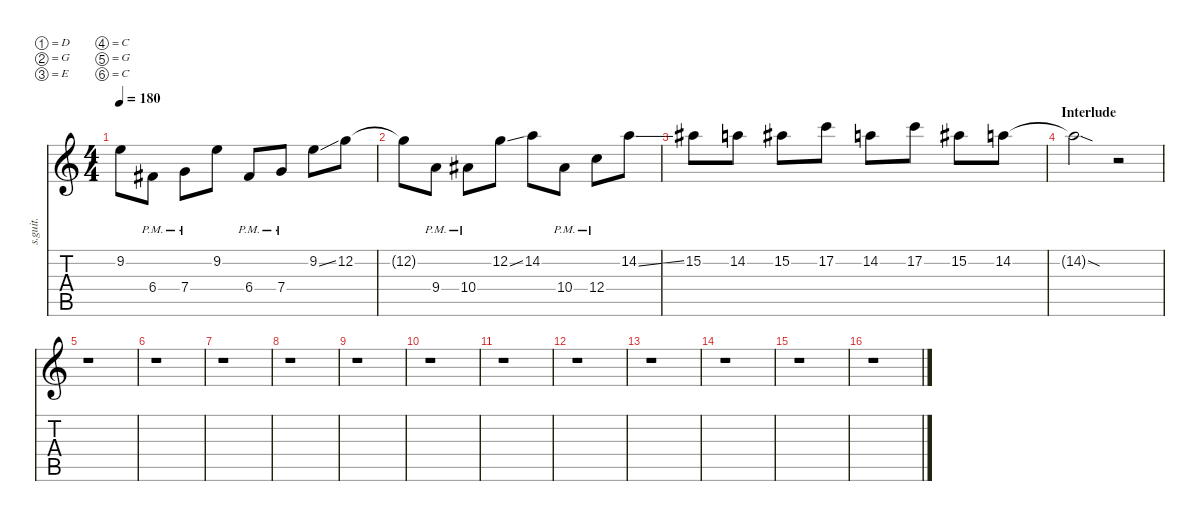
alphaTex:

\defaultSystemsLayout 4
\hideDynamics
\bracketExtendMode nobrackets
\track ("Lead Guitar 3" "s.guit.") {instrument distortionguitar}
\staff {score tabs}
\tuning (D4 G3 E3 C3 G2 C2)
\ts (4 4)
\tempo 180
\clef g2
\ks c
9.2{t}.8{lyrics (0 "") lyrics (1 "") lyrics (2 "") lyrics (3 "") lyrics (4 "") dy mf} 6.4{pm acc #}.8{lyrics (0 "") lyrics (1 "") lyrics (2 "") lyrics (3 "") lyrics (4 "")} 7.4{pm}.8{lyrics (0 "") lyrics (1 "") lyrics (2 "") lyrics (3 "") lyrics (4 "")} 9.2.8{lyrics (0 "") lyrics (1 "") lyrics (2 "") lyrics (3 "") lyrics (4 "")} 6.4{pm acc #}.8{lyrics (0 "") lyrics (1 "") lyrics (2 "") lyrics (3 "") lyrics (4 "")} 7.4{pm}.8{lyrics (0 "") lyrics (1 "") lyrics (2 "") lyrics (3 "") lyrics (4 "")} 9.2{ss}.8{lyrics (0 "") lyrics (1 "") lyrics (2 "") lyrics (3 "") lyrics (4 "")} 12.2.8{lyrics (0 "") lyrics (1 "") lyrics (2 "") lyrics (3 "") lyrics (4 "")} |
12.2{t}.8{lyrics (0 "") lyrics (1 "") lyrics (2 "") lyrics (3 "") lyrics (4 "")} 9.4{pm}.8{lyrics (0 "") lyrics (1 "") lyrics (2 "") lyrics (3 "") lyrics (4 "")} 10.4{pm acc #}.8{lyrics (0 "") lyrics (1 "") lyrics (2 "") lyrics (3 "") lyrics (4 "")} 12.2{ss}.8{lyrics (0 "") lyrics (1 "") lyrics (2 "") lyrics (3 "") lyrics (4 "")} 14.2.8{lyrics (0 "") lyrics (1 "") lyrics (2 "") lyrics (3 "") lyrics (4 "")} 10.4{pm acc #}.8{lyrics (0 "") lyrics (1 "") lyrics (2 "") lyrics (3 "") lyrics (4 "")} 12.4{pm}.8{lyrics (0 "") lyrics (1 "") lyrics (2 "") lyrics (3 "") lyrics (4 "")} 14.2{ss}.8{lyrics (0 "") lyrics (1 "") lyrics (2 "") lyrics (3 "") lyrics (4 "")} |
15.2{acc #}.8{lyrics (0 "") lyrics (1 "") lyrics (2 "") lyrics (3 "") lyrics (4 "")} 14.2.8{lyrics (0 "") lyrics (1 "") lyrics (2 "") lyrics (3 "") lyrics (4 "")} 15.2{acc #}.8{lyrics (0 "") lyrics (1 "") lyrics (2 "") lyrics (3 "") lyrics (4 "")} 17.2.8{lyrics (0 "") lyrics (1 "") lyrics (2 "") lyrics (3 "") lyrics (4 "")} 14.2.8{lyrics (0 "") lyrics (1 "") lyrics (2 "") lyrics (3 "") lyrics (4 "")} 17.2.8{lyrics (0 "") lyrics (1 "") lyrics (2 "") lyrics (3 "") lyrics (4 "")} 15.2{acc #}.8{lyrics (0 "") lyrics (1 "") lyrics (2 "") lyrics (3 "") lyrics (4 "")} 14.2.8{lyrics (0 "") lyrics (1 "") lyrics (2 "") lyrics (3 "") lyrics (4 "")} |
\section ("" "Interlude")
14.2{sod t}.2{lyrics (0 "") lyrics (1 "") lyrics (2 "") lyrics (3 "") lyrics (4 "")} r.2 |
r.1 |
r.1 |
r.1 |
r.1 |
r.1 |
r.1 |
r.1 |
r.1 |
r.1 |
r.1 |
r.1 |
r.1
